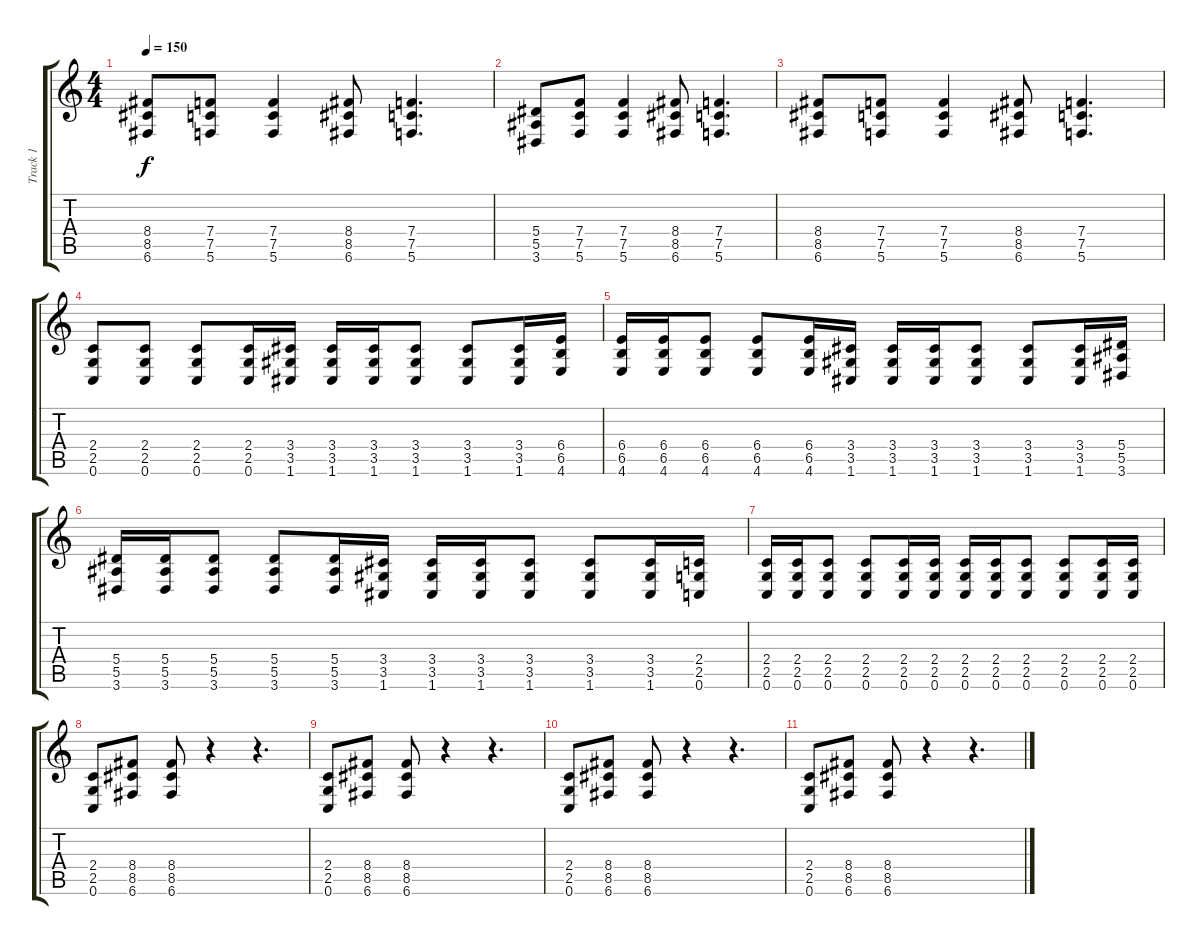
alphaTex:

\track ("Track 1" "Track 1") {instrument distortionguitar}
\staff {score tabs}
\tuning (C4 G3 Eb3 Bb2 F2 C2) {hide}
\ts (4 4)
\tempo 150
\clef g2
\ks c
(8.4 8.5 6.6).8{dy f} (7.4 7.5 5.6).8 (7.4 7.5 5.6).4 (8.4 8.5 6.6).8 (7.4 7.5 5.6).4{d} |
(5.4 5.5 3.6).8 (7.4 7.5 5.6).8 (7.4 7.5 5.6).4 (8.4 8.5 6.6).8 (7.4 7.5 5.6).4{d} |
(8.4 8.5 6.6).8 (7.4 7.5 5.6).8 (7.4 7.5 5.6).4 (8.4 8.5 6.6).8 (7.4 7.5 5.6).4{d} |
(2.4 2.5 0.6).8 (2.4 2.5 0.6).8 (2.4 2.5 0.6).8 (2.4 2.5 0.6).16 (3.4 3.5 1.6).16 (3.4 3.5 1.6).16 (3.4 3.5 1.6).16 (3.4 3.5 1.6).8 (3.4 3.5 1.6).8 (3.4 3.5 1.6).16 (6.4 6.5 4.6).16 |
(6.4 6.5 4.6).16 (6.4 6.5 4.6).16 (6.4 6.5 4.6).8 (6.4 6.5 4.6).8 (6.4 6.5 4.6).16 (3.4 3.5 1.6).16 (3.4 3.5 1.6).16 (3.4 3.5 1.6).16 (3.4 3.5 1.6).8 (3.4 3.5 1.6).8 (3.4 3.5 1.6).16 (5.4 5.5 3.6).16 |
(5.4 5.5 3.6).16 (5.4 5.5 3.6).16 (5.4 5.5 3.6).8 (5.4 5.5 3.6).8 (5.4 5.5 3.6).16 (3.4 3.5 1.6).16 (3.4 3.5 1.6).16 (3.4 3.5 1.6).16 (3.4 3.5 1.6).8 (3.4 3.5 1.6).8 (3.4 3.5 1.6).16 (2.4 2.5 0.6).16 |
(2.4 2.5 0.6).16 (2.4 2.5 0.6).16 (2.4 2.5 0.6).8 (2.4 2.5 0.6).8 (2.4 2.5 0.6).16 (2.4 2.5 0.6).16 (2.4 2.5 0.6).16 (2.4 2.5 0.6).16 (2.4 2.5 0.6).8 (2.4 2.5 0.6).8 (2.4 2.5 0.6).16 (2.4 2.5 0.6).16 |
(2.4 2.5 0.6).8 (8.4 8.5 6.6).8 (8.4 8.5 6.6).8 r.4 r.4{d} |
(2.4 2.5 0.6).8 (8.4 8.5 6.6).8 (8.4 8.5 6.6).8 r.4 r.4{d} |
(2.4 2.5 0.6).8 (8.4 8.5 6.6).8 (8.4 8.5 6.6).8 r.4 r.4{d} |
(2.4 2.5 0.6).8 (8.4 8.5 6.6).8 (8.4 8.5 6.6).8 r.4 r.4{d}
